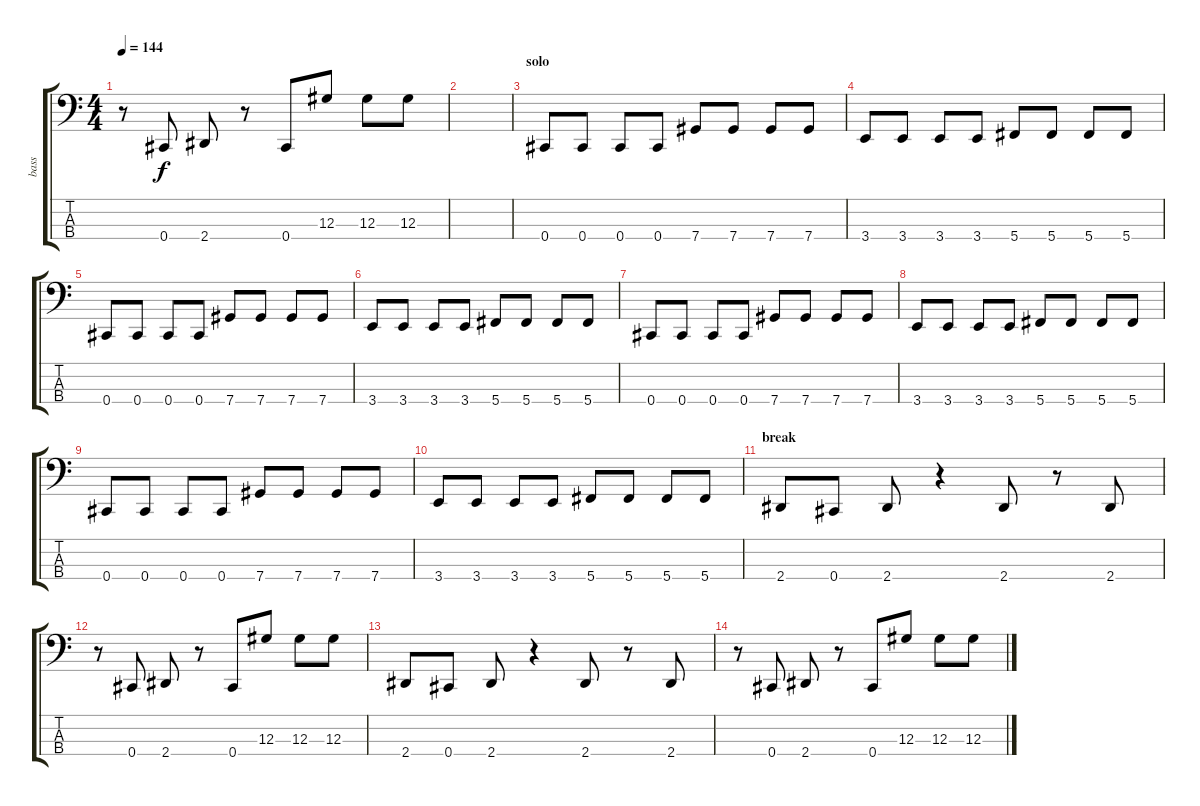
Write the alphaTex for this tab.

\track ("bass" "bass") {instrument electricbassfinger}
\staff {score tabs}
\tuning (Gb2 Db2 Ab1 Db1) {hide}
\ts (4 4)
\tempo 144
\clef f4
\ks c
r.8{dy f} 0.4.8 2.4.8 r.8 0.4.8 12.3.8 12.3.8 12.3.8 |
|
\section ("" "solo")
0.4.8 0.4.8 0.4.8 0.4.8 7.4.8 7.4.8 7.4.8 7.4.8 |
3.4.8 3.4.8 3.4.8 3.4.8 5.4.8 5.4.8 5.4.8 5.4.8 |
0.4.8 0.4.8 0.4.8 0.4.8 7.4.8 7.4.8 7.4.8 7.4.8 |
3.4.8 3.4.8 3.4.8 3.4.8 5.4.8 5.4.8 5.4.8 5.4.8 |
0.4.8 0.4.8 0.4.8 0.4.8 7.4.8 7.4.8 7.4.8 7.4.8 |
3.4.8 3.4.8 3.4.8 3.4.8 5.4.8 5.4.8 5.4.8 5.4.8 |
0.4.8 0.4.8 0.4.8 0.4.8 7.4.8 7.4.8 7.4.8 7.4.8 |
3.4.8 3.4.8 3.4.8 3.4.8 5.4.8 5.4.8 5.4.8 5.4.8 |
\section ("" "break")
2.4.8 0.4.8 2.4.8 r.4 2.4.8 r.8 2.4.8 |
r.8 0.4.8 2.4.8 r.8 0.4.8 12.3.8 12.3.8 12.3.8 |
2.4.8 0.4.8 2.4.8 r.4 2.4.8 r.8 2.4.8 |
r.8 0.4.8 2.4.8 r.8 0.4.8 12.3.8 12.3.8 12.3.8
